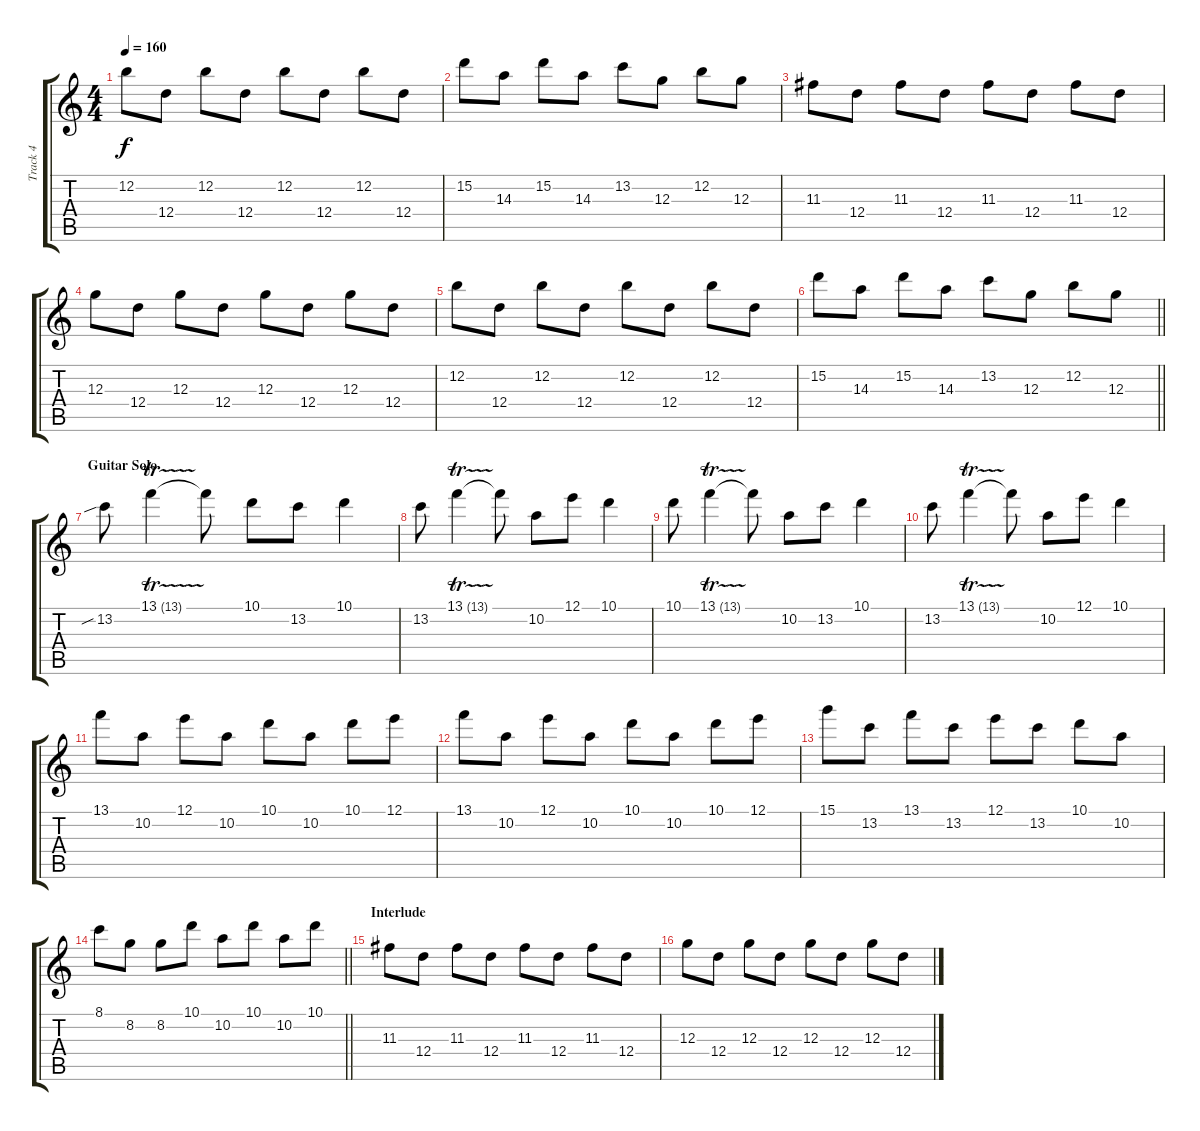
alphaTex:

\track ("Track 4" "Track 4") {instrument overdrivenguitar}
\staff {score tabs}
\tuning (E4 B3 G3 D3 A2 E2) {hide}
\ts (4 4)
\tempo 160
\clef g2
\ks c
12.2.8{dy f} 12.4.8 12.2.8 12.4.8 12.2.8 12.4.8 12.2.8 12.4.8 |
15.2.8 14.3.8 15.2.8 14.3.8 13.2.8 12.3.8 12.2.8 12.3.8 |
11.3.8 12.4.8 11.3.8 12.4.8 11.3.8 12.4.8 11.3.8 12.4.8 |
12.3.8 12.4.8 12.3.8 12.4.8 12.3.8 12.4.8 12.3.8 12.4.8 |
12.2.8 12.4.8 12.2.8 12.4.8 12.2.8 12.4.8 12.2.8 12.4.8 |
\barLineRight lightlight
15.2.8 14.3.8 15.2.8 14.3.8 13.2.8 12.3.8 12.2.8 12.3.8 |
\section ("" "Guitar Solo")
13.2{sib}.8 13.1{tr (13 32)}.4 13.1{t}.8 10.1.8 13.2.8 10.1.4 |
13.2.8 13.1{tr (13 32)}.4 13.1{t}.8 10.2.8 12.1.8 10.1.4 |
10.1.8 13.1{tr (13 32)}.4 13.1{t}.8 10.2.8 13.2.8 10.1.4 |
13.2.8 13.1{tr (13 32)}.4 13.1{t}.8 10.2.8 12.1.8 10.1.4 |
13.1.8 10.2.8 12.1.8 10.2.8 10.1.8 10.2.8 10.1.8 12.1.8 |
13.1.8 10.2.8 12.1.8 10.2.8 10.1.8 10.2.8 10.1.8 12.1.8 |
15.1.8 13.2.8 13.1.8 13.2.8 12.1.8 13.2.8 10.1.8 10.2.8 |
\barLineRight lightlight
8.1.8 8.2.8 8.2.8 10.1.8 10.2.8 10.1.8 10.2.8 10.1.8 |
\section ("" "Interlude")
11.3.8 12.4.8 11.3.8 12.4.8 11.3.8 12.4.8 11.3.8 12.4.8 |
12.3.8 12.4.8 12.3.8 12.4.8 12.3.8 12.4.8 12.3.8 12.4.8
